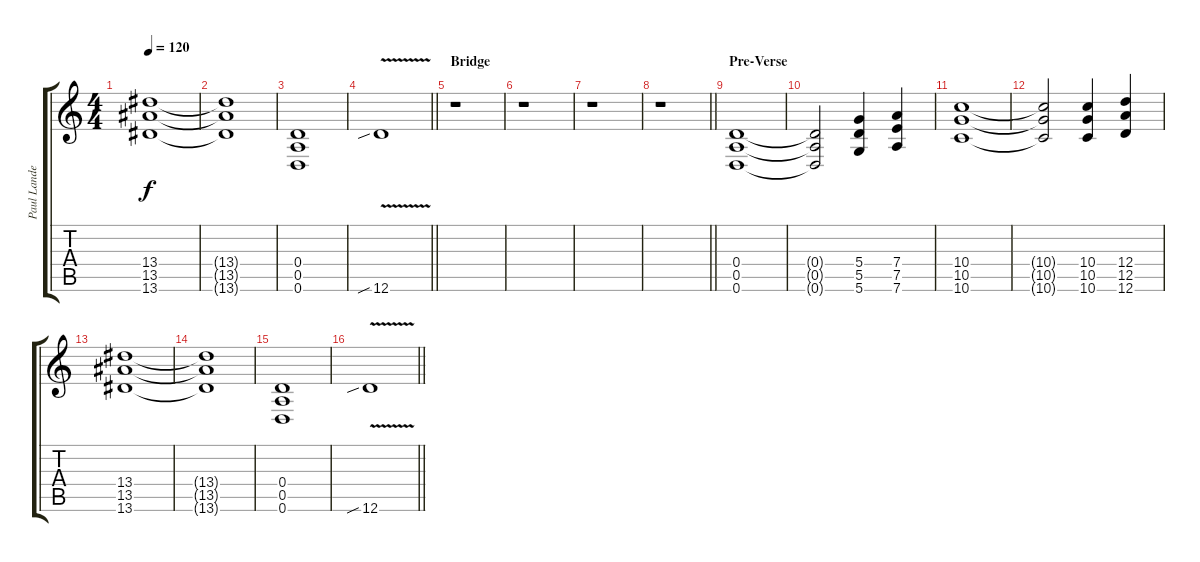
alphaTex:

\track ("Paul Landers " "Paul Lande") {instrument distortionguitar}
\staff {score tabs}
\tuning (E4 B3 G3 D3 A2 D2) {hide}
\ts (4 4)
\tempo 120
\clef g2
\ks c
(13.4 13.5 13.6).1{dy f} |
(13.4{t} 13.5{t} 13.6{t}).1 |
(0.4 0.5 0.6).1 |
\barLineRight lightlight
12.6{v sib}.1 |
\section ("" "Bridge")
r.1 |
r.1 |
r.1 |
\barLineRight lightlight
r.1 |
\section ("" "Pre-Verse")
(0.4 0.5 0.6).1 |
(0.4{t} 0.5{t} 0.6{t}).2 (5.4 5.5 5.6).4 (7.4 7.5 7.6).4 |
(10.4 10.5 10.6).1 |
(10.4{t} 10.5{t} 10.6{t}).2 (10.4 10.5 10.6).4 (12.4 12.5 12.6).4 |
(13.4 13.5 13.6).1 |
(13.4{t} 13.5{t} 13.6{t}).1 |
(0.4 0.5 0.6).1 |
\barLineRight lightlight
12.6{v sib}.1
